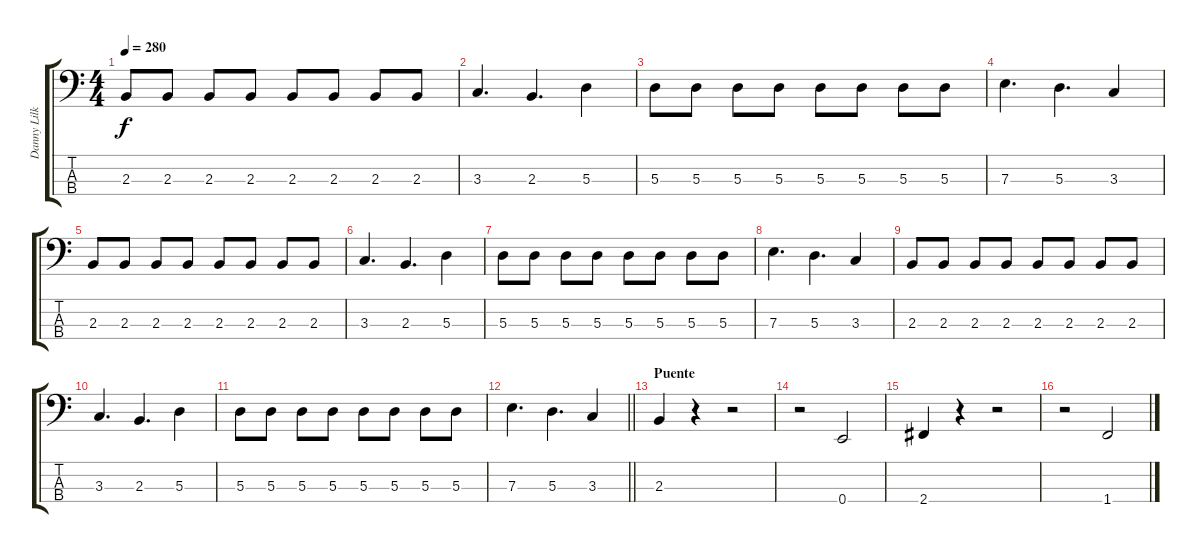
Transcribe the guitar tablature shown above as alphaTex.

\track ("Danny Lilker" "Danny Lilk") {instrument electricbasspick}
\staff {score tabs}
\tuning (G2 D2 A1 E1) {hide}
\ts (4 4)
\tempo 280
\clef f4
\ks c
2.3.8{dy f} 2.3.8 2.3.8 2.3.8 2.3.8 2.3.8 2.3.8 2.3.8 |
3.3.4{d} 2.3.4{d} 5.3.4 |
5.3.8 5.3.8 5.3.8 5.3.8 5.3.8 5.3.8 5.3.8 5.3.8 |
7.3.4{d} 5.3.4{d} 3.3.4 |
2.3.8 2.3.8 2.3.8 2.3.8 2.3.8 2.3.8 2.3.8 2.3.8 |
3.3.4{d} 2.3.4{d} 5.3.4 |
5.3.8 5.3.8 5.3.8 5.3.8 5.3.8 5.3.8 5.3.8 5.3.8 |
7.3.4{d} 5.3.4{d} 3.3.4 |
2.3.8 2.3.8 2.3.8 2.3.8 2.3.8 2.3.8 2.3.8 2.3.8 |
3.3.4{d} 2.3.4{d} 5.3.4 |
5.3.8 5.3.8 5.3.8 5.3.8 5.3.8 5.3.8 5.3.8 5.3.8 |
\barLineRight lightlight
7.3.4{d} 5.3.4{d} 3.3.4 |
\section ("" "Puente")
2.3.4 r.4 r.2 |
r.2 0.4.2 |
2.4.4 r.4 r.2 |
r.2 1.4.2
